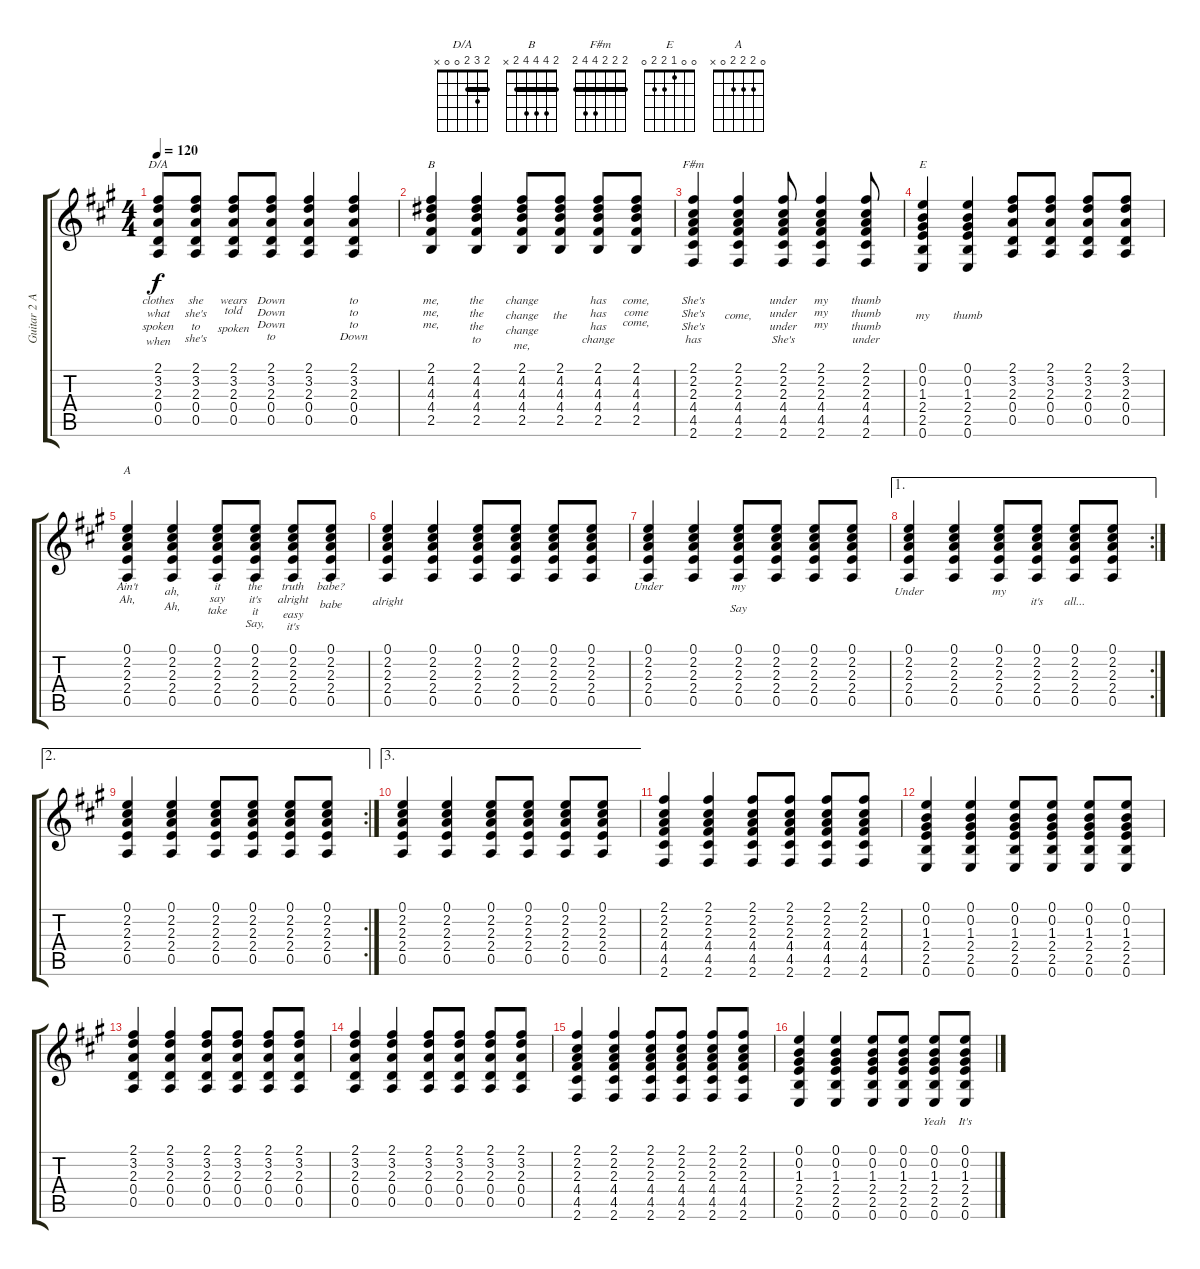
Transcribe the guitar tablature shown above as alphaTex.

\track ("Guitar 2 Acoustic" "Guitar 2 A") {instrument acousticguitarsteel}
\staff {score tabs}
\tuning (E4 B3 G3 D3 A2 E2) {hide}
\chord ("D/A" 2 3 2 0 0 x) {barre 2}
\chord ("B" 2 4 4 4 2 x) {barre 2}
\chord ("F#m" 2 2 2 4 4 2) {barre 2}
\chord ("E" 0 0 1 2 2 0)
\chord ("A" 0 2 2 2 0 x)
\ts (4 4)
\tempo 120
\clef g2
\ks a
(2.1 3.2 2.3 0.4 0.5).8{ch "D/A" lyrics (0 "clothes") lyrics (1 "what") lyrics (2 "spoken") lyrics (3 "when") lyrics (4 "") dy f} (2.1 3.2 2.3 0.4 0.5).8{lyrics (0 "she") lyrics (1 "she's") lyrics (2 "to") lyrics (3 "she's") lyrics (4 "")} (2.1 3.2 2.3 0.4 0.5).8{lyrics (0 "wears") lyrics (1 "told") lyrics (2 "") lyrics (3 "spoken") lyrics (4 "")} (2.1 3.2 2.3 0.4 0.5).8{lyrics (0 "Down") lyrics (1 "Down") lyrics (2 "Down") lyrics (3 "to") lyrics (4 "")} (2.1 3.2 2.3 0.4 0.5).4{lyrics (0 "") lyrics (1 "") lyrics (2 "") lyrics (3 "") lyrics (4 "")} (2.1 3.2 2.3 0.4 0.5).4{lyrics (0 "to") lyrics (1 "to") lyrics (2 "to") lyrics (3 "Down") lyrics (4 "")} |
(2.1 4.2 4.3 4.4 2.5).4{ch "B" lyrics (0 "me,") lyrics (1 "me,") lyrics (2 "me,") lyrics (3 "") lyrics (4 "")} (2.1 4.2 4.3 4.4 2.5).4{lyrics (0 "the") lyrics (1 "the") lyrics (2 "the") lyrics (3 "to") lyrics (4 "")} (2.1 4.2 4.3 4.4 2.5).8{lyrics (0 "change") lyrics (1 "change") lyrics (2 "change") lyrics (3 "me,") lyrics (4 "")} (2.1 4.2 4.3 4.4 2.5).8{lyrics (0 "") lyrics (1 "") lyrics (2 "") lyrics (3 "the") lyrics (4 "")} (2.1 4.2 4.3 4.4 2.5).8{lyrics (0 "has") lyrics (1 "has") lyrics (2 "has") lyrics (3 "change") lyrics (4 "")} (2.1 4.2 4.3 4.4 2.5).8{lyrics (0 "come,") lyrics (1 "come") lyrics (2 "come,") lyrics (3 "") lyrics (4 "")} |
(2.1 2.2 2.3 4.4 4.5 2.6).4{ch "F#m" lyrics (0 "She's") lyrics (1 "She's") lyrics (2 "She's") lyrics (3 "has") lyrics (4 "")} (2.1 2.2 2.3 4.4 4.5 2.6).4{lyrics (0 "") lyrics (1 "") lyrics (2 "") lyrics (3 "come,") lyrics (4 "")} (2.1 2.2 2.3 4.4 4.5 2.6).8{lyrics (0 "under") lyrics (1 "under") lyrics (2 "under") lyrics (3 "She's") lyrics (4 "")} (2.1 2.2 2.3 4.4 4.5 2.6).4{lyrics (0 "my") lyrics (1 "my") lyrics (2 "my") lyrics (3 "") lyrics (4 "")} (2.1 2.2 2.3 4.4 4.5 2.6).8{lyrics (0 "thumb") lyrics (1 "thumb") lyrics (2 "thumb") lyrics (3 "under") lyrics (4 "")} |
(0.1 0.2 1.3 2.4 2.5 0.6).4{ch "E" lyrics (0 "") lyrics (1 "") lyrics (2 "") lyrics (3 "my") lyrics (4 "")} (0.1 0.2 1.3 2.4 2.5 0.6).4{lyrics (0 "") lyrics (1 "") lyrics (2 "") lyrics (3 "thumb") lyrics (4 "")} (2.1 3.2 2.3 0.4 0.5).8{lyrics (0 "") lyrics (1 "") lyrics (2 "") lyrics (3 "") lyrics (4 "")} (2.1 3.2 2.3 0.4 0.5).8{lyrics (0 "") lyrics (1 "") lyrics (2 "") lyrics (3 "") lyrics (4 "")} (2.1 3.2 2.3 0.4 0.5).8{lyrics (0 "") lyrics (1 "") lyrics (2 "") lyrics (3 "") lyrics (4 "")} (2.1 3.2 2.3 0.4 0.5).8{lyrics (0 "") lyrics (1 "") lyrics (2 "") lyrics (3 "") lyrics (4 "")} |
(0.1 2.2 2.3 2.4 0.5).4{ch "A" lyrics (0 "Ain't") lyrics (1 "Ah,") lyrics (2 "") lyrics (3 "") lyrics (4 "")} (0.1 2.2 2.3 2.4 0.5).4{lyrics (0 "") lyrics (1 "ah,") lyrics (2 "Ah,") lyrics (3 "") lyrics (4 "")} (0.1 2.2 2.3 2.4 0.5).8{lyrics (0 "it") lyrics (1 "say") lyrics (2 "take") lyrics (3 "") lyrics (4 "")} (0.1 2.2 2.3 2.4 0.5).8{lyrics (0 "the") lyrics (1 "it's") lyrics (2 "it") lyrics (3 "Say,") lyrics (4 "")} (0.1 2.2 2.3 2.4 0.5).8{lyrics (0 "truth") lyrics (1 "alright") lyrics (2 "easy") lyrics (3 "it's") lyrics (4 "")} (0.1 2.2 2.3 2.4 0.5).8{lyrics (0 "babe?") lyrics (1 "") lyrics (2 "babe") lyrics (3 "") lyrics (4 "")} |
(0.1 2.2 2.3 2.4 0.5).4{lyrics (0 "") lyrics (1 "") lyrics (2 "") lyrics (3 "alright") lyrics (4 "")} (0.1 2.2 2.3 2.4 0.5).4{lyrics (0 "") lyrics (1 "") lyrics (2 "") lyrics (3 "") lyrics (4 "")} (0.1 2.2 2.3 2.4 0.5).8{lyrics (0 "") lyrics (1 "") lyrics (2 "") lyrics (3 "") lyrics (4 "")} (0.1 2.2 2.3 2.4 0.5).8{lyrics (0 "") lyrics (1 "") lyrics (2 "") lyrics (3 "") lyrics (4 "")} (0.1 2.2 2.3 2.4 0.5).8{lyrics (0 "") lyrics (1 "") lyrics (2 "") lyrics (3 "") lyrics (4 "")} (0.1 2.2 2.3 2.4 0.5).8{lyrics (0 "") lyrics (1 "") lyrics (2 "") lyrics (3 "") lyrics (4 "")} |
(0.1 2.2 2.3 2.4 0.5).4{lyrics (0 "Under") lyrics (1 "") lyrics (2 "") lyrics (3 "") lyrics (4 "")} (0.1 2.2 2.3 2.4 0.5).4{lyrics (0 "") lyrics (1 "") lyrics (2 "") lyrics (3 "") lyrics (4 "")} (0.1 2.2 2.3 2.4 0.5).8{lyrics (0 "my") lyrics (1 "") lyrics (2 "") lyrics (3 "Say") lyrics (4 "")} (0.1 2.2 2.3 2.4 0.5).8{lyrics (0 "") lyrics (1 "") lyrics (2 "") lyrics (3 "") lyrics (4 "")} (0.1 2.2 2.3 2.4 0.5).8{lyrics (0 "") lyrics (1 "") lyrics (2 "") lyrics (3 "") lyrics (4 "")} (0.1 2.2 2.3 2.4 0.5).8{lyrics (0 "") lyrics (1 "") lyrics (2 "") lyrics (3 "") lyrics (4 "")} |
\ae 1
\rc 2
(0.1 2.2 2.3 2.4 0.5).4{lyrics (0 "") lyrics (1 "Under") lyrics (2 "") lyrics (3 "") lyrics (4 "")} (0.1 2.2 2.3 2.4 0.5).4{lyrics (0 "") lyrics (1 "") lyrics (2 "") lyrics (3 "") lyrics (4 "")} (0.1 2.2 2.3 2.4 0.5).8{lyrics (0 "") lyrics (1 "my") lyrics (2 "") lyrics (3 "") lyrics (4 "")} (0.1 2.2 2.3 2.4 0.5).8{lyrics (0 "") lyrics (1 "") lyrics (2 "") lyrics (3 "it's") lyrics (4 "")} (0.1 2.2 2.3 2.4 0.5).8{lyrics (0 "") lyrics (1 "") lyrics (2 "") lyrics (3 "all...") lyrics (4 "")} (0.1 2.2 2.3 2.4 0.5).8{lyrics (0 "") lyrics (1 "") lyrics (2 "") lyrics (3 "") lyrics (4 "")} |
\ae 2
\rc 2
(0.1 2.2 2.3 2.4 0.5).4{lyrics (0 "") lyrics (1 "") lyrics (2 "") lyrics (3 "") lyrics (4 "")} (0.1 2.2 2.3 2.4 0.5).4{lyrics (0 "") lyrics (1 "") lyrics (2 "") lyrics (3 "") lyrics (4 "")} (0.1 2.2 2.3 2.4 0.5).8{lyrics (0 "") lyrics (1 "") lyrics (2 "") lyrics (3 "") lyrics (4 "")} (0.1 2.2 2.3 2.4 0.5).8{lyrics (0 "") lyrics (1 "") lyrics (2 "") lyrics (3 "") lyrics (4 "")} (0.1 2.2 2.3 2.4 0.5).8{lyrics (0 "") lyrics (1 "") lyrics (2 "") lyrics (3 "") lyrics (4 "")} (0.1 2.2 2.3 2.4 0.5).8{lyrics (0 "") lyrics (1 "") lyrics (2 "") lyrics (3 "") lyrics (4 "")} |
\ae 3
(0.1 2.2 2.3 2.4 0.5).4{lyrics (0 "") lyrics (1 "") lyrics (2 "") lyrics (3 "") lyrics (4 "")} (0.1 2.2 2.3 2.4 0.5).4{lyrics (0 "") lyrics (1 "") lyrics (2 "") lyrics (3 "") lyrics (4 "")} (0.1 2.2 2.3 2.4 0.5).8{lyrics (0 "") lyrics (1 "") lyrics (2 "") lyrics (3 "") lyrics (4 "")} (0.1 2.2 2.3 2.4 0.5).8{lyrics (0 "") lyrics (1 "") lyrics (2 "") lyrics (3 "") lyrics (4 "")} (0.1 2.2 2.3 2.4 0.5).8{lyrics (0 "") lyrics (1 "") lyrics (2 "") lyrics (3 "") lyrics (4 "")} (0.1 2.2 2.3 2.4 0.5).8{lyrics (0 "") lyrics (1 "") lyrics (2 "") lyrics (3 "") lyrics (4 "")} |
(2.1 2.2 2.3 4.4 4.5 2.6).4{lyrics (0 "") lyrics (1 "") lyrics (2 "") lyrics (3 "") lyrics (4 "")} (2.1 2.2 2.3 4.4 4.5 2.6).4{lyrics (0 "") lyrics (1 "") lyrics (2 "") lyrics (3 "") lyrics (4 "")} (2.1 2.2 2.3 4.4 4.5 2.6).8{lyrics (0 "") lyrics (1 "") lyrics (2 "") lyrics (3 "") lyrics (4 "")} (2.1 2.2 2.3 4.4 4.5 2.6).8{lyrics (0 "") lyrics (1 "") lyrics (2 "") lyrics (3 "") lyrics (4 "")} (2.1 2.2 2.3 4.4 4.5 2.6).8{lyrics (0 "") lyrics (1 "") lyrics (2 "") lyrics (3 "") lyrics (4 "")} (2.1 2.2 2.3 4.4 4.5 2.6).8{lyrics (0 "") lyrics (1 "") lyrics (2 "") lyrics (3 "") lyrics (4 "")} |
(0.1 0.2 1.3 2.4 2.5 0.6).4{lyrics (0 "") lyrics (1 "") lyrics (2 "") lyrics (3 "") lyrics (4 "")} (0.1 0.2 1.3 2.4 2.5 0.6).4{lyrics (0 "") lyrics (1 "") lyrics (2 "") lyrics (3 "") lyrics (4 "")} (0.1 0.2 1.3 2.4 2.5 0.6).8{lyrics (0 "") lyrics (1 "") lyrics (2 "") lyrics (3 "") lyrics (4 "")} (0.1 0.2 1.3 2.4 2.5 0.6).8{lyrics (0 "") lyrics (1 "") lyrics (2 "") lyrics (3 "") lyrics (4 "")} (0.1 0.2 1.3 2.4 2.5 0.6).8{lyrics (0 "") lyrics (1 "") lyrics (2 "") lyrics (3 "") lyrics (4 "")} (0.1 0.2 1.3 2.4 2.5 0.6).8{lyrics (0 "") lyrics (1 "") lyrics (2 "") lyrics (3 "") lyrics (4 "")} |
(2.1 3.2 2.3 0.4 0.5).4{lyrics (0 "") lyrics (1 "") lyrics (2 "") lyrics (3 "") lyrics (4 "")} (2.1 3.2 2.3 0.4 0.5).4{lyrics (0 "") lyrics (1 "") lyrics (2 "") lyrics (3 "") lyrics (4 "")} (2.1 3.2 2.3 0.4 0.5).8{lyrics (0 "") lyrics (1 "") lyrics (2 "") lyrics (3 "") lyrics (4 "")} (2.1 3.2 2.3 0.4 0.5).8{lyrics (0 "") lyrics (1 "") lyrics (2 "") lyrics (3 "") lyrics (4 "")} (2.1 3.2 2.3 0.4 0.5).8{lyrics (0 "") lyrics (1 "") lyrics (2 "") lyrics (3 "") lyrics (4 "")} (2.1 3.2 2.3 0.4 0.5).8{lyrics (0 "") lyrics (1 "") lyrics (2 "") lyrics (3 "") lyrics (4 "")} |
(2.1 3.2 2.3 0.4 0.5).4{lyrics (0 "") lyrics (1 "") lyrics (2 "") lyrics (3 "") lyrics (4 "")} (2.1 3.2 2.3 0.4 0.5).4{lyrics (0 "") lyrics (1 "") lyrics (2 "") lyrics (3 "") lyrics (4 "")} (2.1 3.2 2.3 0.4 0.5).8{lyrics (0 "") lyrics (1 "") lyrics (2 "") lyrics (3 "") lyrics (4 "")} (2.1 3.2 2.3 0.4 0.5).8{lyrics (0 "") lyrics (1 "") lyrics (2 "") lyrics (3 "") lyrics (4 "")} (2.1 3.2 2.3 0.4 0.5).8{lyrics (0 "") lyrics (1 "") lyrics (2 "") lyrics (3 "") lyrics (4 "")} (2.1 3.2 2.3 0.4 0.5).8{lyrics (0 "") lyrics (1 "") lyrics (2 "") lyrics (3 "") lyrics (4 "")} |
(2.1 2.2 2.3 4.4 4.5 2.6).4{lyrics (0 "") lyrics (1 "") lyrics (2 "") lyrics (3 "") lyrics (4 "")} (2.1 2.2 2.3 4.4 4.5 2.6).4{lyrics (0 "") lyrics (1 "") lyrics (2 "") lyrics (3 "") lyrics (4 "")} (2.1 2.2 2.3 4.4 4.5 2.6).8{lyrics (0 "") lyrics (1 "") lyrics (2 "") lyrics (3 "") lyrics (4 "")} (2.1 2.2 2.3 4.4 4.5 2.6).8{lyrics (0 "") lyrics (1 "") lyrics (2 "") lyrics (3 "") lyrics (4 "")} (2.1 2.2 2.3 4.4 4.5 2.6).8{lyrics (0 "") lyrics (1 "") lyrics (2 "") lyrics (3 "") lyrics (4 "")} (2.1 2.2 2.3 4.4 4.5 2.6).8{lyrics (0 "") lyrics (1 "") lyrics (2 "") lyrics (3 "") lyrics (4 "")} |
(0.1 0.2 1.3 2.4 2.5 0.6).4{lyrics (0 "") lyrics (1 "") lyrics (2 "") lyrics (3 "") lyrics (4 "")} (0.1 0.2 1.3 2.4 2.5 0.6).4{lyrics (0 "") lyrics (1 "") lyrics (2 "") lyrics (3 "") lyrics (4 "")} (0.1 0.2 1.3 2.4 2.5 0.6).8{lyrics (0 "") lyrics (1 "") lyrics (2 "") lyrics (3 "") lyrics (4 "")} (0.1 0.2 1.3 2.4 2.5 0.6).8{lyrics (0 "") lyrics (1 "") lyrics (2 "") lyrics (3 "") lyrics (4 "")} (0.1 0.2 1.3 2.4 2.5 0.6).8{lyrics (0 "") lyrics (1 "") lyrics (2 "Yeah") lyrics (3 "") lyrics (4 "")} (0.1 0.2 1.3 2.4 2.5 0.6).8{lyrics (0 "") lyrics (1 "") lyrics (2 "It's") lyrics (3 "") lyrics (4 "")}
